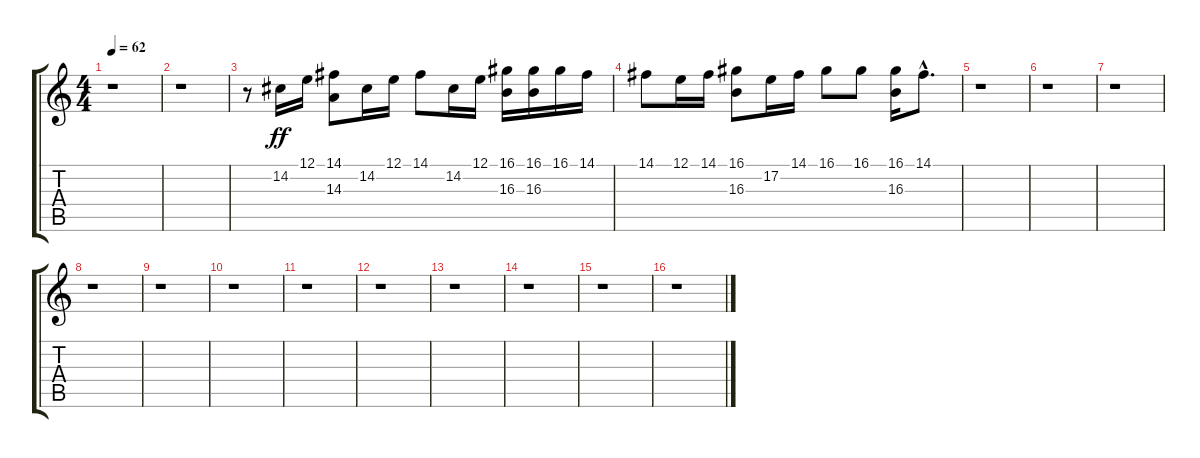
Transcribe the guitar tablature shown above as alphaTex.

\track "" {instrument stringensemble2}
\staff {score tabs}
\tuning (E4 B3 G3 D3 A2 E2) {hide}
\ts (4 4)
\tempo 62
\clef g2
\ks c
r.1{dy ff} |
r.1 |
r.8 14.2.16 12.1.16 (14.1 14.3).8 14.2.16 12.1.16 14.1.8 14.2.16 12.1.16 (16.1 16.3).16 (16.1 16.3).16 16.1.16 14.1.16 |
14.1.8 12.1.16 14.1.16 (16.1 16.3).8 17.2.16 14.1.16 16.1.8 16.1.8 (16.1 16.3).16 14.1{hac}.8{d} |
r.1 |
r.1 |
r.1 |
r.1 |
r.1 |
r.1 |
r.1 |
r.1 |
r.1 |
r.1 |
r.1 |
r.1
